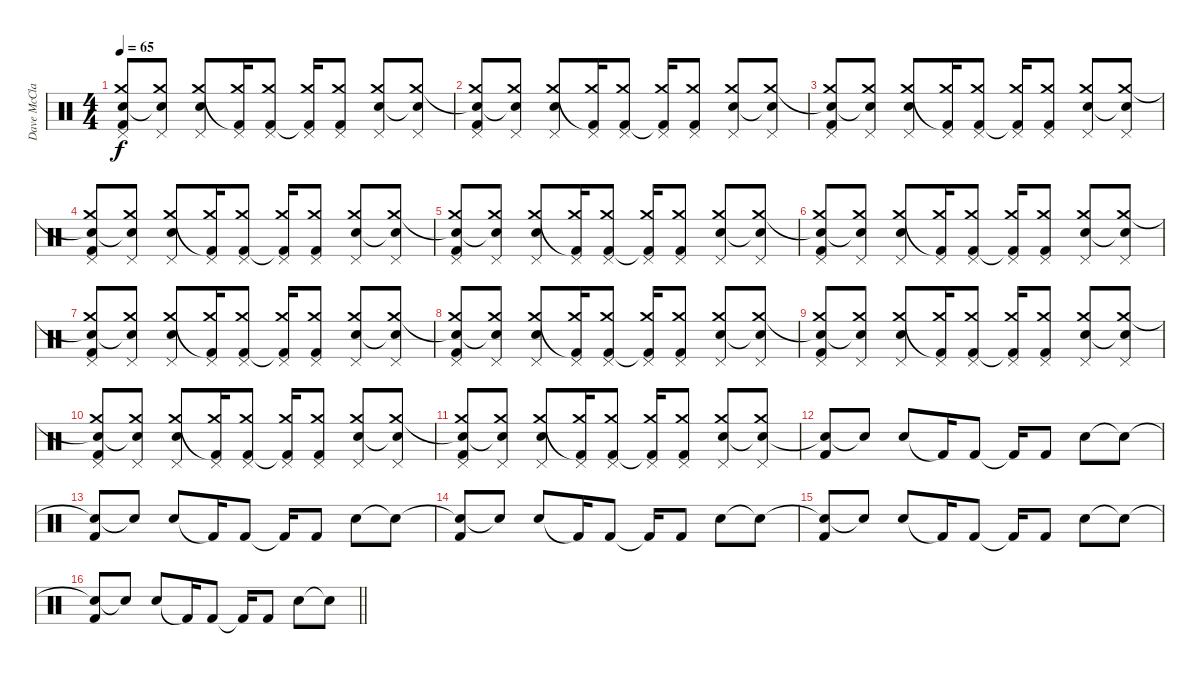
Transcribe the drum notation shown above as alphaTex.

\track ("Dave McClain" "Dave McCla") {instrument percussion bank 8}
\staff {score}
\articulation defaults
\ts (4 4)
\tempo 65
\clef neutral
\ks c
("Pedal Hi-Hat (hit)" "Crash medium (hit)" "Snare (hit)"{t} "Kick (hit) 2").8{dy f} ("Pedal Hi-Hat (hit)" "Crash medium (hit)" "Snare (hit)"{t}).8 ("Electric Snare (hit)" "Pedal Hi-Hat (hit)" "Crash medium (hit)").8 ("Pedal Hi-Hat (hit)" "Crash medium (hit)" "Kick (hit) 2"{t}).16 ("Pedal Hi-Hat (hit)" "Crash medium (hit)" "Kick (hit) 2").8 ("Pedal Hi-Hat (hit)" "Crash medium (hit)" "Kick (hit) 2"{t}).16 ("Pedal Hi-Hat (hit)" "Crash medium (hit)" "Kick (hit) 2").8 ("Electric Snare (hit)" "Pedal Hi-Hat (hit)" "Crash medium (hit)").8 ("Snare (hit)"{t} "Pedal Hi-Hat (hit)" "Crash medium (hit)").8 |
("Pedal Hi-Hat (hit)" "Crash medium (hit)" "Snare (hit)"{t} "Kick (hit) 2").8 ("Pedal Hi-Hat (hit)" "Crash medium (hit)" "Snare (hit)"{t}).8 ("Electric Snare (hit)" "Pedal Hi-Hat (hit)" "Crash medium (hit)").8 ("Pedal Hi-Hat (hit)" "Crash medium (hit)" "Kick (hit) 2"{t}).16 ("Pedal Hi-Hat (hit)" "Crash medium (hit)" "Kick (hit) 2").8 ("Pedal Hi-Hat (hit)" "Crash medium (hit)" "Kick (hit) 2"{t}).16 ("Pedal Hi-Hat (hit)" "Crash medium (hit)" "Kick (hit) 2").8 ("Electric Snare (hit)" "Pedal Hi-Hat (hit)" "Crash medium (hit)").8 ("Snare (hit)"{t} "Pedal Hi-Hat (hit)" "Crash medium (hit)").8 |
("Pedal Hi-Hat (hit)" "Crash medium (hit)" "Snare (hit)"{t} "Kick (hit) 2").8 ("Pedal Hi-Hat (hit)" "Crash medium (hit)" "Snare (hit)"{t}).8 ("Electric Snare (hit)" "Pedal Hi-Hat (hit)" "Crash medium (hit)").8 ("Pedal Hi-Hat (hit)" "Crash medium (hit)" "Kick (hit) 2"{t}).16 ("Pedal Hi-Hat (hit)" "Crash medium (hit)" "Kick (hit) 2").8 ("Pedal Hi-Hat (hit)" "Crash medium (hit)" "Kick (hit) 2"{t}).16 ("Pedal Hi-Hat (hit)" "Crash medium (hit)" "Kick (hit) 2").8 ("Electric Snare (hit)" "Pedal Hi-Hat (hit)" "Crash medium (hit)").8 ("Snare (hit)"{t} "Pedal Hi-Hat (hit)" "Crash medium (hit)").8 |
("Pedal Hi-Hat (hit)" "Crash medium (hit)" "Snare (hit)"{t} "Kick (hit) 2").8 ("Pedal Hi-Hat (hit)" "Crash medium (hit)" "Snare (hit)"{t}).8 ("Electric Snare (hit)" "Pedal Hi-Hat (hit)" "Crash medium (hit)").8 ("Pedal Hi-Hat (hit)" "Crash medium (hit)" "Kick (hit) 2"{t}).16 ("Pedal Hi-Hat (hit)" "Crash medium (hit)" "Kick (hit) 2").8 ("Pedal Hi-Hat (hit)" "Crash medium (hit)" "Kick (hit) 2"{t}).16 ("Pedal Hi-Hat (hit)" "Crash medium (hit)" "Kick (hit) 2").8 ("Electric Snare (hit)" "Pedal Hi-Hat (hit)" "Crash medium (hit)").8 ("Snare (hit)"{t} "Pedal Hi-Hat (hit)" "Crash medium (hit)").8 |
("Pedal Hi-Hat (hit)" "Crash medium (hit)" "Snare (hit)"{t} "Kick (hit) 2").8 ("Pedal Hi-Hat (hit)" "Crash medium (hit)" "Snare (hit)"{t}).8 ("Electric Snare (hit)" "Pedal Hi-Hat (hit)" "Crash medium (hit)").8 ("Pedal Hi-Hat (hit)" "Crash medium (hit)" "Kick (hit) 2"{t}).16 ("Pedal Hi-Hat (hit)" "Crash medium (hit)" "Kick (hit) 2").8 ("Pedal Hi-Hat (hit)" "Crash medium (hit)" "Kick (hit) 2"{t}).16 ("Pedal Hi-Hat (hit)" "Crash medium (hit)" "Kick (hit) 2").8 ("Electric Snare (hit)" "Pedal Hi-Hat (hit)" "Crash medium (hit)").8 ("Snare (hit)"{t} "Pedal Hi-Hat (hit)" "Crash medium (hit)").8 |
("Pedal Hi-Hat (hit)" "Crash medium (hit)" "Snare (hit)"{t} "Kick (hit) 2").8 ("Pedal Hi-Hat (hit)" "Crash medium (hit)" "Snare (hit)"{t}).8 ("Electric Snare (hit)" "Pedal Hi-Hat (hit)" "Crash medium (hit)").8 ("Pedal Hi-Hat (hit)" "Crash medium (hit)" "Kick (hit) 2"{t}).16 ("Pedal Hi-Hat (hit)" "Crash medium (hit)" "Kick (hit) 2").8 ("Pedal Hi-Hat (hit)" "Crash medium (hit)" "Kick (hit) 2"{t}).16 ("Pedal Hi-Hat (hit)" "Crash medium (hit)" "Kick (hit) 2").8 ("Electric Snare (hit)" "Pedal Hi-Hat (hit)" "Crash medium (hit)").8 ("Snare (hit)"{t} "Pedal Hi-Hat (hit)" "Crash medium (hit)").8 |
("Pedal Hi-Hat (hit)" "Crash medium (hit)" "Snare (hit)"{t} "Kick (hit) 2").8 ("Pedal Hi-Hat (hit)" "Crash medium (hit)" "Snare (hit)"{t}).8 ("Electric Snare (hit)" "Pedal Hi-Hat (hit)" "Crash medium (hit)").8 ("Pedal Hi-Hat (hit)" "Crash medium (hit)" "Kick (hit) 2"{t}).16 ("Pedal Hi-Hat (hit)" "Crash medium (hit)" "Kick (hit) 2").8 ("Pedal Hi-Hat (hit)" "Crash medium (hit)" "Kick (hit) 2"{t}).16 ("Pedal Hi-Hat (hit)" "Crash medium (hit)" "Kick (hit) 2").8 ("Electric Snare (hit)" "Pedal Hi-Hat (hit)" "Crash medium (hit)").8 ("Snare (hit)"{t} "Pedal Hi-Hat (hit)" "Crash medium (hit)").8 |
("Pedal Hi-Hat (hit)" "Crash medium (hit)" "Snare (hit)"{t} "Kick (hit) 2").8 ("Pedal Hi-Hat (hit)" "Crash medium (hit)" "Snare (hit)"{t}).8 ("Electric Snare (hit)" "Pedal Hi-Hat (hit)" "Crash medium (hit)").8 ("Pedal Hi-Hat (hit)" "Crash medium (hit)" "Kick (hit) 2"{t}).16 ("Pedal Hi-Hat (hit)" "Crash medium (hit)" "Kick (hit) 2").8 ("Pedal Hi-Hat (hit)" "Crash medium (hit)" "Kick (hit) 2"{t}).16 ("Pedal Hi-Hat (hit)" "Crash medium (hit)" "Kick (hit) 2").8 ("Electric Snare (hit)" "Pedal Hi-Hat (hit)" "Crash medium (hit)").8 ("Snare (hit)"{t} "Pedal Hi-Hat (hit)" "Crash medium (hit)").8 |
("Pedal Hi-Hat (hit)" "Crash medium (hit)" "Snare (hit)"{t} "Kick (hit) 2").8 ("Pedal Hi-Hat (hit)" "Crash medium (hit)" "Snare (hit)"{t}).8 ("Electric Snare (hit)" "Pedal Hi-Hat (hit)" "Crash medium (hit)").8 ("Pedal Hi-Hat (hit)" "Crash medium (hit)" "Kick (hit) 2"{t}).16 ("Pedal Hi-Hat (hit)" "Crash medium (hit)" "Kick (hit) 2").8 ("Pedal Hi-Hat (hit)" "Crash medium (hit)" "Kick (hit) 2"{t}).16 ("Pedal Hi-Hat (hit)" "Crash medium (hit)" "Kick (hit) 2").8 ("Electric Snare (hit)" "Pedal Hi-Hat (hit)" "Crash medium (hit)").8 ("Snare (hit)"{t} "Pedal Hi-Hat (hit)" "Crash medium (hit)").8 |
("Pedal Hi-Hat (hit)" "Crash medium (hit)" "Snare (hit)"{t} "Kick (hit) 2").8 ("Pedal Hi-Hat (hit)" "Crash medium (hit)" "Snare (hit)"{t}).8 ("Electric Snare (hit)" "Pedal Hi-Hat (hit)" "Crash medium (hit)").8 ("Pedal Hi-Hat (hit)" "Crash medium (hit)" "Kick (hit) 2"{t}).16 ("Pedal Hi-Hat (hit)" "Crash medium (hit)" "Kick (hit) 2").8 ("Pedal Hi-Hat (hit)" "Crash medium (hit)" "Kick (hit) 2"{t}).16 ("Pedal Hi-Hat (hit)" "Crash medium (hit)" "Kick (hit) 2").8 ("Electric Snare (hit)" "Pedal Hi-Hat (hit)" "Crash medium (hit)").8 ("Snare (hit)"{t} "Pedal Hi-Hat (hit)" "Crash medium (hit)").8 |
("Pedal Hi-Hat (hit)" "Crash medium (hit)" "Snare (hit)"{t} "Kick (hit) 2").8 ("Pedal Hi-Hat (hit)" "Crash medium (hit)" "Snare (hit)"{t}).8 ("Electric Snare (hit)" "Pedal Hi-Hat (hit)" "Crash medium (hit)").8 ("Pedal Hi-Hat (hit)" "Crash medium (hit)" "Kick (hit) 2"{t}).16 ("Pedal Hi-Hat (hit)" "Crash medium (hit)" "Kick (hit) 2").8 ("Pedal Hi-Hat (hit)" "Crash medium (hit)" "Kick (hit) 2"{t}).16 ("Pedal Hi-Hat (hit)" "Crash medium (hit)" "Kick (hit) 2").8 ("Electric Snare (hit)" "Pedal Hi-Hat (hit)" "Crash medium (hit)").8 ("Snare (hit)"{t} "Pedal Hi-Hat (hit)" "Crash medium (hit)").8 |
("Snare (hit)"{t} "Kick (hit) 2").8 "Snare (hit)"{t}.8 "Electric Snare (hit)".8 "Kick (hit) 2"{t}.16 "Kick (hit) 2".8 "Kick (hit) 2"{t}.16 "Kick (hit) 2".8 "Electric Snare (hit)".8 "Snare (hit)"{t}.8 |
("Snare (hit)"{t} "Kick (hit) 2").8 "Snare (hit)"{t}.8 "Electric Snare (hit)".8 "Kick (hit) 2"{t}.16 "Kick (hit) 2".8 "Kick (hit) 2"{t}.16 "Kick (hit) 2".8 "Electric Snare (hit)".8 "Snare (hit)"{t}.8 |
("Snare (hit)"{t} "Kick (hit) 2").8 "Snare (hit)"{t}.8 "Electric Snare (hit)".8 "Kick (hit) 2"{t}.16 "Kick (hit) 2".8 "Kick (hit) 2"{t}.16 "Kick (hit) 2".8 "Electric Snare (hit)".8 "Snare (hit)"{t}.8 |
("Snare (hit)"{t} "Kick (hit) 2").8 "Snare (hit)"{t}.8 "Electric Snare (hit)".8 "Kick (hit) 2"{t}.16 "Kick (hit) 2".8 "Kick (hit) 2"{t}.16 "Kick (hit) 2".8 "Electric Snare (hit)".8 "Snare (hit)"{t}.8 |
\barLineRight lightlight
("Snare (hit)"{t} "Kick (hit) 2").8 "Snare (hit)"{t}.8 "Electric Snare (hit)".8 "Kick (hit) 2"{t}.16 "Kick (hit) 2".8 "Kick (hit) 2"{t}.16 "Kick (hit) 2".8 "Electric Snare (hit)".8 "Snare (hit)"{t}.8
